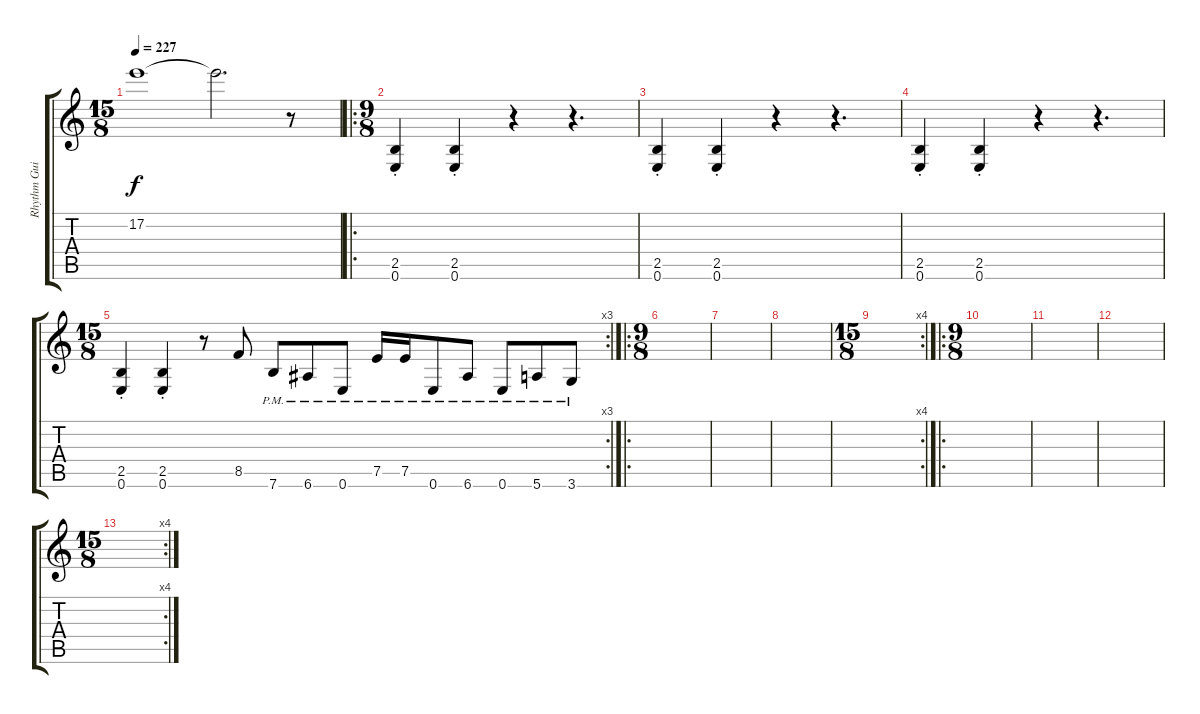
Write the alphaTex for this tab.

\track ("Rhythm Guitar 1 [Mikael Akerfeldt + Pete" "Rhythm Gui") {instrument distortionguitar}
\staff {score tabs}
\tuning (E4 B3 G3 D3 A2 E2) {hide}
\ts (15 8)
\tempo 227
\clef g2
\ks c
17.2{t}.1{dy f} 17.2{t}.2{d} r.8 |
\ro
\ts (9 8)
(2.5{st} 0.6{st}).4 (2.5{st} 0.6{st}).4 r.4 r.4{d} |
(2.5{st} 0.6{st}).4 (2.5{st} 0.6{st}).4 r.4 r.4{d} |
(2.5{st} 0.6{st}).4 (2.5{st} 0.6{st}).4 r.4 r.4{d} |
\rc 3
\ts (15 8)
(2.5{st} 0.6{st}).4 (2.5{st} 0.6{st}).4 r.8 8.5.8 7.6{pm}.8 6.6{pm}.8 0.6{pm}.8 7.5{pm}.16 7.5{pm}.16 0.6{pm}.8 6.6{pm}.8 0.6{pm}.8 5.6{pm}.8 3.6{pm}.8 |
\ro
\ts (9 8)
|
|
|
\rc 4
\ts (15 8)
|
\ro
\ts (9 8)
|
|
|
\rc 4
\ts (15 8)
